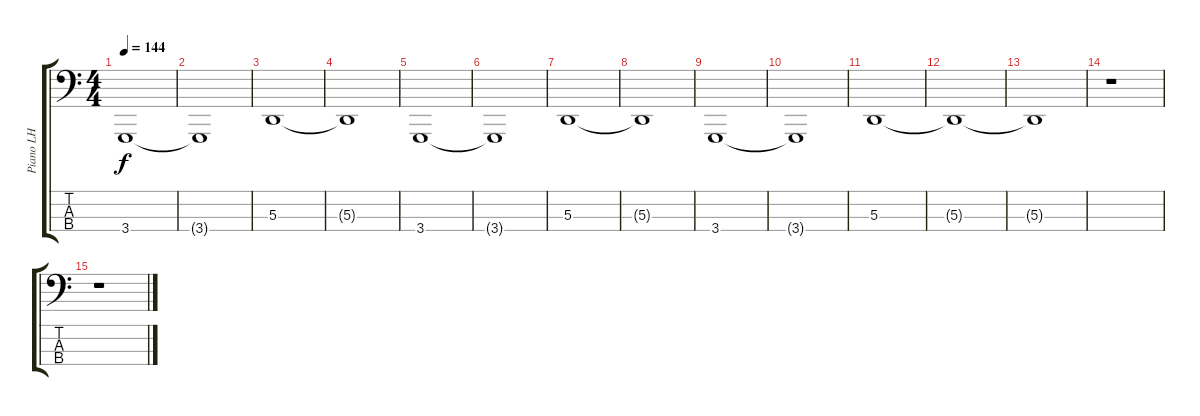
\track ("Piano LH" "Piano LH") {instrument brightacousticpiano}
\staff {score tabs}
\tuning (G2 D2 A1 E1) {hide}
\ts (4 4)
\tempo 144
\clef f4
\ks c
3.4.1{dy f} |
3.4{t}.1 |
5.3.1 |
5.3{t}.1 |
3.4.1 |
3.4{t}.1 |
5.3.1 |
5.3{t}.1 |
3.4.1 |
3.4{t}.1 |
5.3.1 |
5.3{t}.1 |
5.3{t}.1 |
r.1 |
r.1
